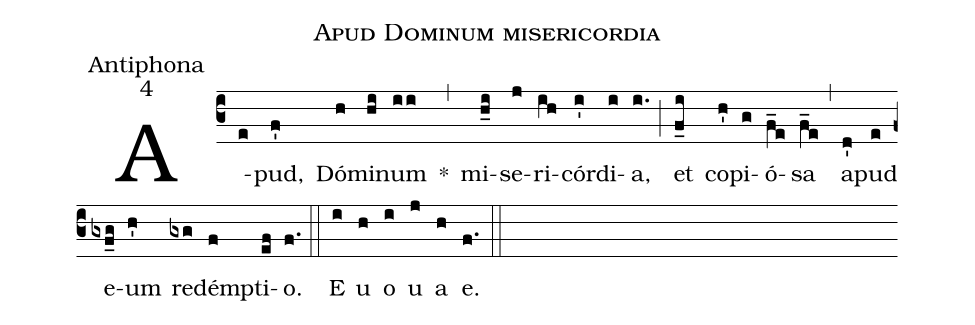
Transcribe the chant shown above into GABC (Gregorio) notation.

name:Apud Dominum misericordia;
office-part:Antiphona;
mode:4;
%%
(c3)A(e)pud,(f') Dó(h)mi(hi)num(ii) *(,) mi(h_i)se(j)ri(ih)cór(i')di(i)a,(i.) (;) et(f_i) co(h')pi(g)ó(f_e)sa(f_e) (,) a(d')pud(e) e(gxf_g)um(h') red(gxg)émp(f)ti(ef)o.(f.) (::) E(i) u(h) o(i) u(j) a(h) e.(f.) (::)
